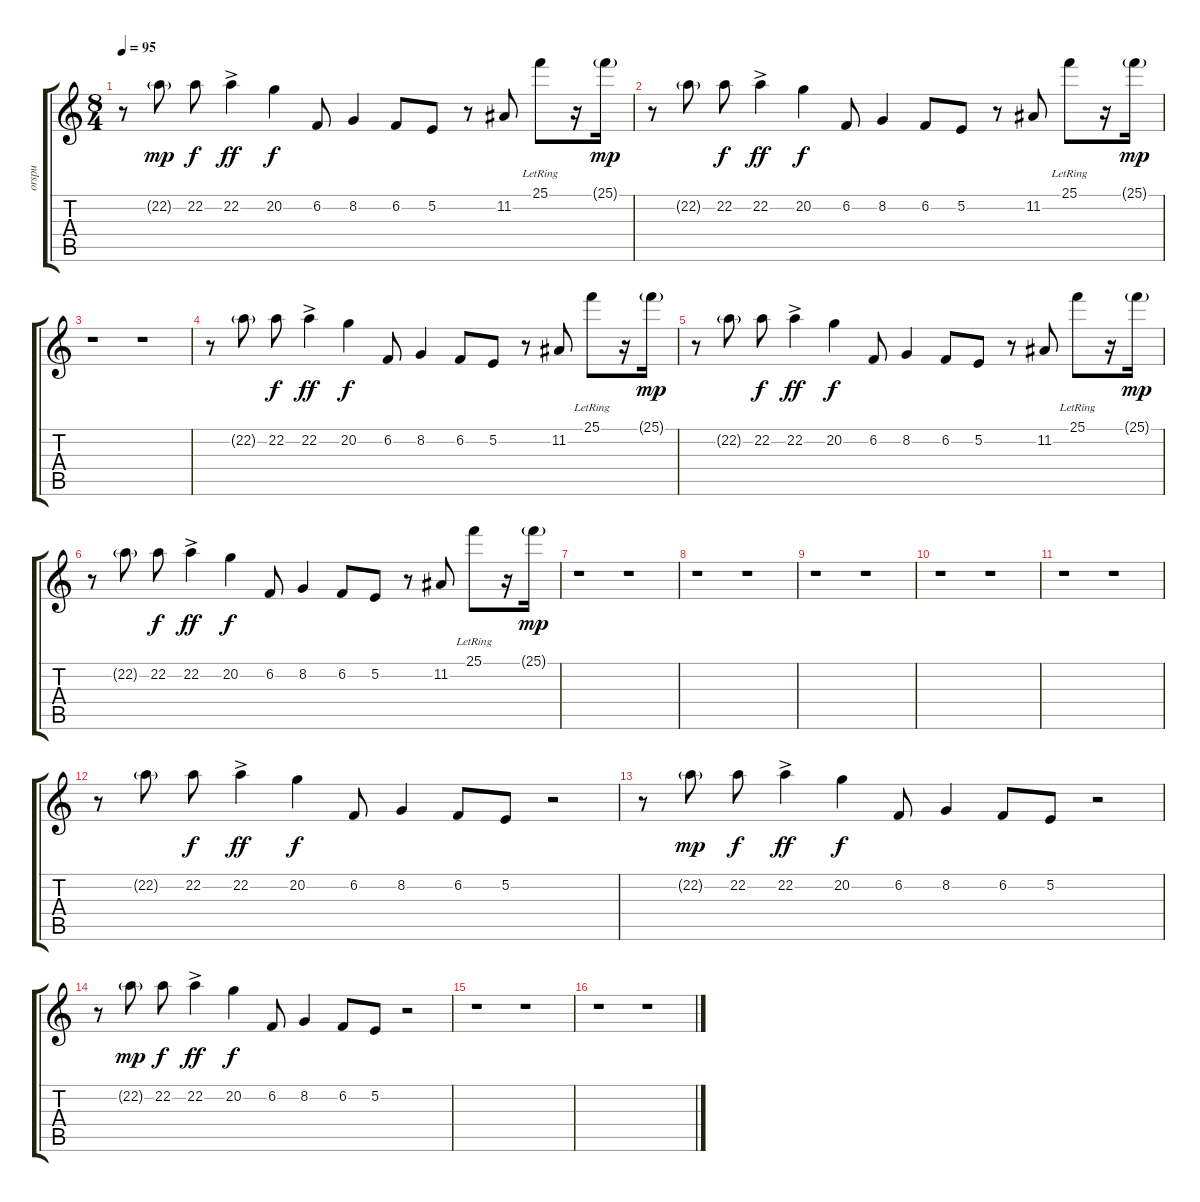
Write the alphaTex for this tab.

\track ("orspu" "orspu") {instrument acousticgrandpiano}
\staff {score tabs}
\tuning (E4 B3 G3 D3 A2 E2) {hide}
\ts (8 4)
\tempo 95
\clef g2
\ks c
r.8{dy mp} 22.2{g}.8 22.2.8{dy f} 22.2{ac}.4{dy ff} 20.2.4{dy f} 6.2.8 8.2.4 6.2.8 5.2.8 r.8 11.2.8 25.1{lr}.8 r.16 25.1{g}.16{dy mp} |
r.8 22.2{g}.8 22.2.8{dy f} 22.2{ac}.4{dy ff} 20.2.4{dy f} 6.2.8 8.2.4 6.2.8 5.2.8 r.8 11.2.8 25.1{lr}.8 r.16 25.1{g}.16{dy mp} |
r.1 r.1 |
r.8 22.2{g}.8 22.2.8{dy f} 22.2{ac}.4{dy ff} 20.2.4{dy f} 6.2.8 8.2.4 6.2.8 5.2.8 r.8 11.2.8 25.1{lr}.8 r.16 25.1{g}.16{dy mp} |
r.8 22.2{g}.8 22.2.8{dy f} 22.2{ac}.4{dy ff} 20.2.4{dy f} 6.2.8 8.2.4 6.2.8 5.2.8 r.8 11.2.8 25.1{lr}.8 r.16 25.1{g}.16{dy mp} |
r.8 22.2{g}.8 22.2.8{dy f} 22.2{ac}.4{dy ff} 20.2.4{dy f} 6.2.8 8.2.4 6.2.8 5.2.8 r.8 11.2.8 25.1{lr}.8 r.16 25.1{g}.16{dy mp} |
r.1 r.1 |
r.1 r.1 |
r.1 r.1 |
r.1 r.1 |
r.1 r.1 |
r.8 22.2{g}.8 22.2.8{dy f} 22.2{ac}.4{dy ff} 20.2.4{dy f} 6.2.8 8.2.4 6.2.8 5.2.8 r.2 |
r.8 22.2{g}.8{dy mp} 22.2.8{dy f} 22.2{ac}.4{dy ff} 20.2.4{dy f} 6.2.8 8.2.4 6.2.8 5.2.8 r.2 |
r.8 22.2{g}.8{dy mp} 22.2.8{dy f} 22.2{ac}.4{dy ff} 20.2.4{dy f} 6.2.8 8.2.4 6.2.8 5.2.8 r.2 |
r.1 r.1 |
r.1 r.1
